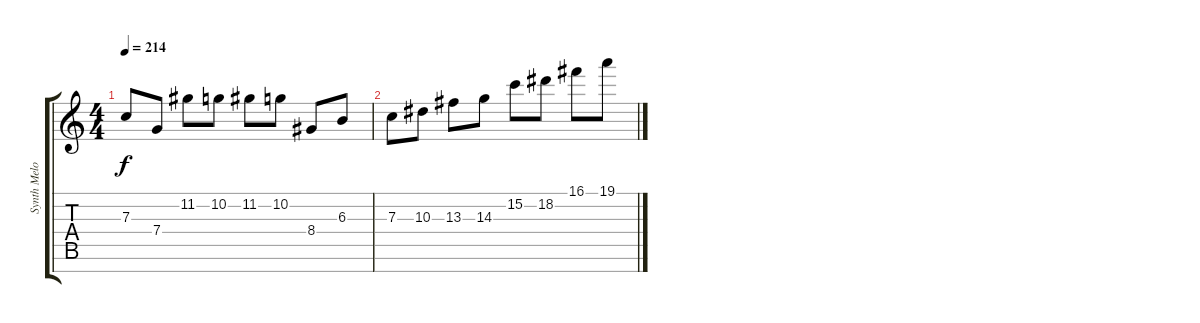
\track ("Synth Melody " "Synth Melo") {instrument fx1rain}
\staff {score tabs}
\tuning (D5 A4 F4 C4 G3 D3 G2) {hide}
\ts (4 4)
\tempo 214
\clef g2
\ks c
7.3.8{dy f} 7.4.8 11.2.8 10.2.8 11.2.8 10.2.8 8.4.8 6.3.8 |
7.3.8 10.3.8 13.3.8 14.3.8 15.2.8 18.2.8 16.1.8 19.1.8
